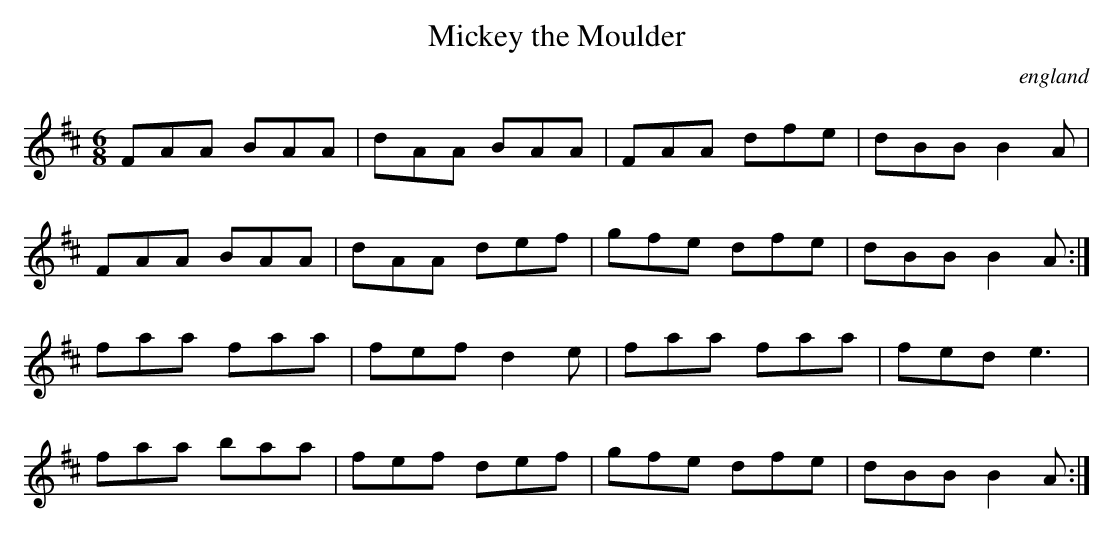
X:1
T:Mickey the Moulder
O:england
M:6/8
L:1/8
K:D
FAA BAA|dAA BAA|FAA dfe|dBB B2A|
FAA BAA|dAA def|gfe dfe|dBB B2A:|
faa faa|fef d2e|faa faa|fed e3|
faa baa|fef def|gfe dfe|dBB B2A:|
